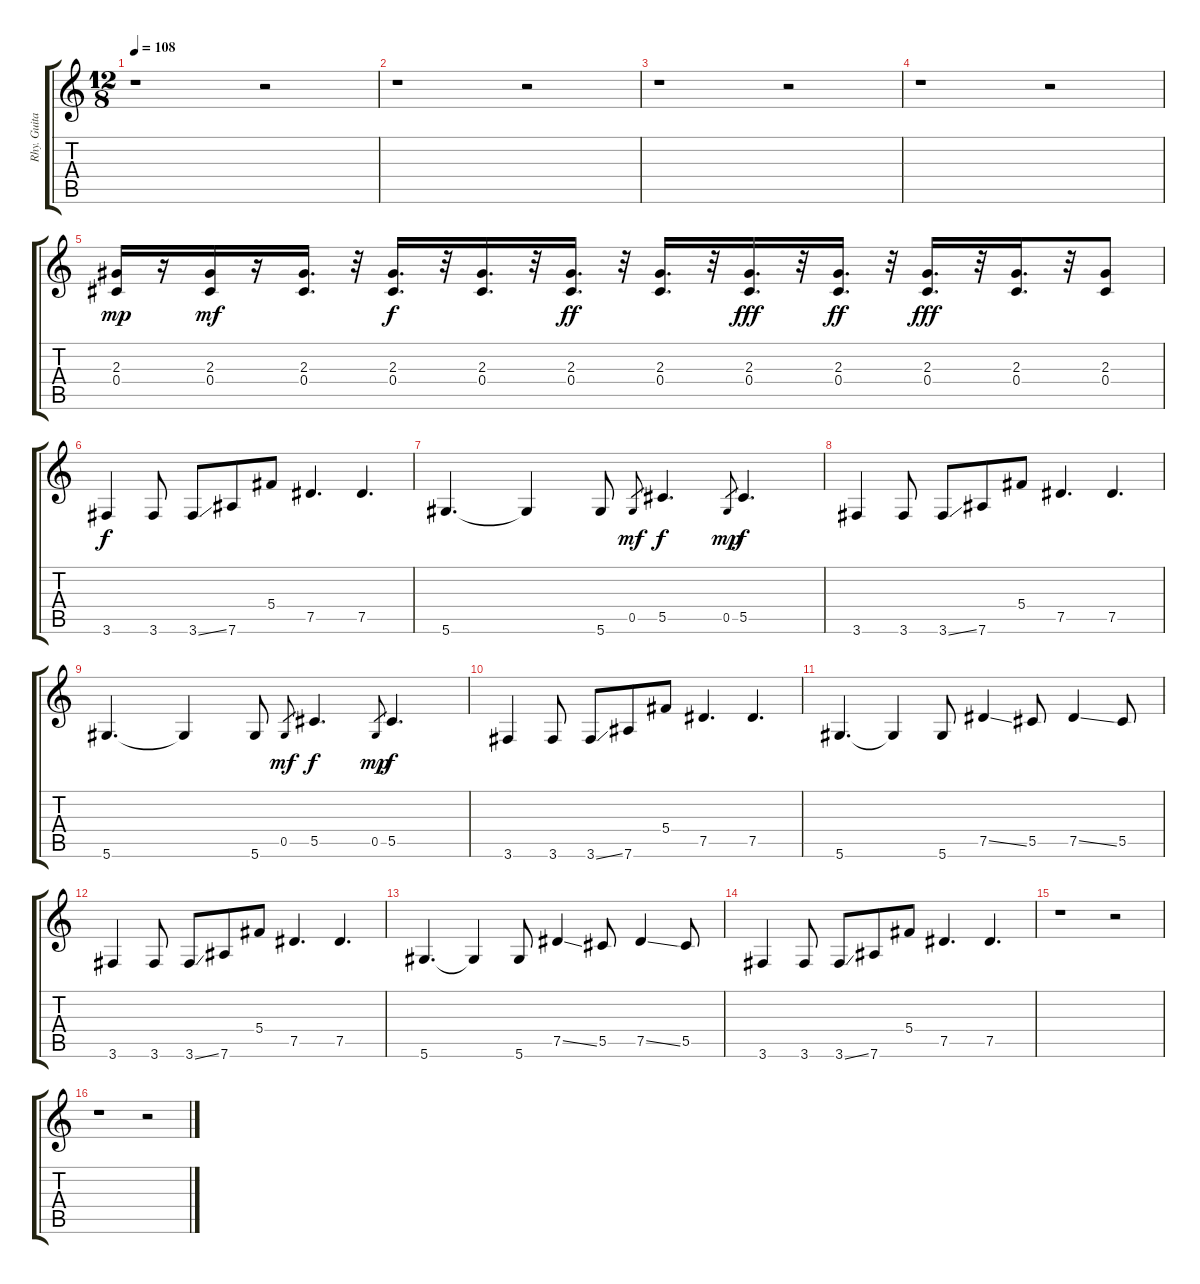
\track ("Rhy. Guitar V" "Rhy. Guita") {instrument distortionguitar}
\staff {score tabs}
\tuning (Eb4 Bb3 Gb3 Db3 Ab2 Eb2) {hide}
\ts (12 8)
\tempo 108
\clef g2
\ks c
r.1{dy fff} r.2 |
r.1 r.2 |
r.1 r.2 |
r.1 r.2 |
(2.3 0.4).16{dy mp volume 7} r.16 (2.3 0.4).16{dy mf} r.16 (2.3 0.4).16{d} r.32 (2.3 0.4).16{d dy f} r.32 (2.3 0.4).16{d} r.32 (2.3 0.4).16{d dy ff} r.32 (2.3 0.4).16{d} r.32 (2.3 0.4).16{d dy fff} r.32 (2.3 0.4).16{d dy ff} r.32 (2.3 0.4).16{d dy fff} r.32 (2.3 0.4).16{d} r.32 (2.3 0.4).8 |
3.6.4{dy f} 3.6.8 3.6{ss}.8 7.6.8 5.4.8 7.5.4{d} 7.5.4{d} |
5.6.4{d} 5.6{t}.4 5.6.8 0.5.8{gr dy mf} 5.5.4{d dy f} 0.5.8{gr dy mp} 5.5.4{d dy f} |
3.6.4 3.6.8 3.6{ss}.8 7.6.8 5.4.8 7.5.4{d} 7.5.4{d} |
5.6.4{d} 5.6{t}.4 5.6.8 0.5.8{gr dy mf} 5.5.4{d dy f} 0.5.8{gr dy mp} 5.5.4{d dy f} |
3.6.4 3.6.8 3.6{ss}.8 7.6.8 5.4.8 7.5.4{d} 7.5.4{d} |
5.6.4{d} 5.6{t}.4 5.6.8 7.5{ss}.4 5.5.8 7.5{ss}.4 5.5.8 |
3.6.4 3.6.8 3.6{ss}.8 7.6.8 5.4.8 7.5.4{d} 7.5.4{d} |
5.6.4{d} 5.6{t}.4 5.6.8 7.5{ss}.4 5.5.8 7.5{ss}.4 5.5.8 |
3.6.4 3.6.8 3.6{ss}.8 7.6.8 5.4.8 7.5.4{d} 7.5.4{d} |
r.1 r.2 |
r.1 r.2
